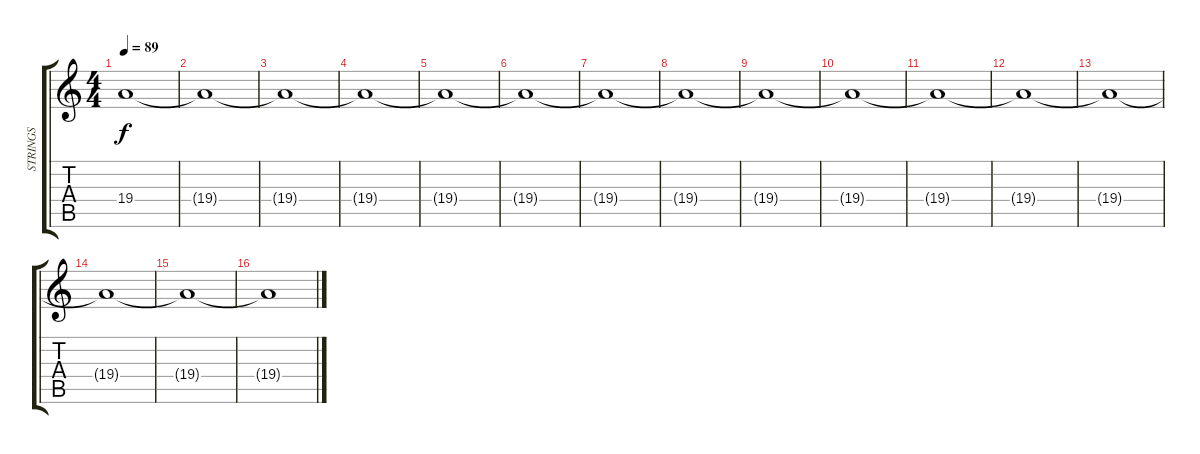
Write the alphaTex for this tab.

\track ("STRINGS" "STRINGS") {instrument stringensemble1}
\staff {score tabs}
\tuning (E4 B3 G3 D3 A2 E2) {hide}
\ts (4 4)
\tempo 89
\clef g2
\ks c
19.4{t}.1{dy f} |
19.4{t}.1 |
19.4{t}.1 |
19.4{t}.1 |
19.4{t}.1 |
19.4{t}.1 |
19.4{t}.1 |
19.4{t}.1 |
19.4{t}.1 |
19.4{t}.1 |
19.4{t}.1 |
19.4{t}.1 |
19.4{t}.1 |
19.4{t}.1 |
19.4{t}.1 |
19.4{t}.1
